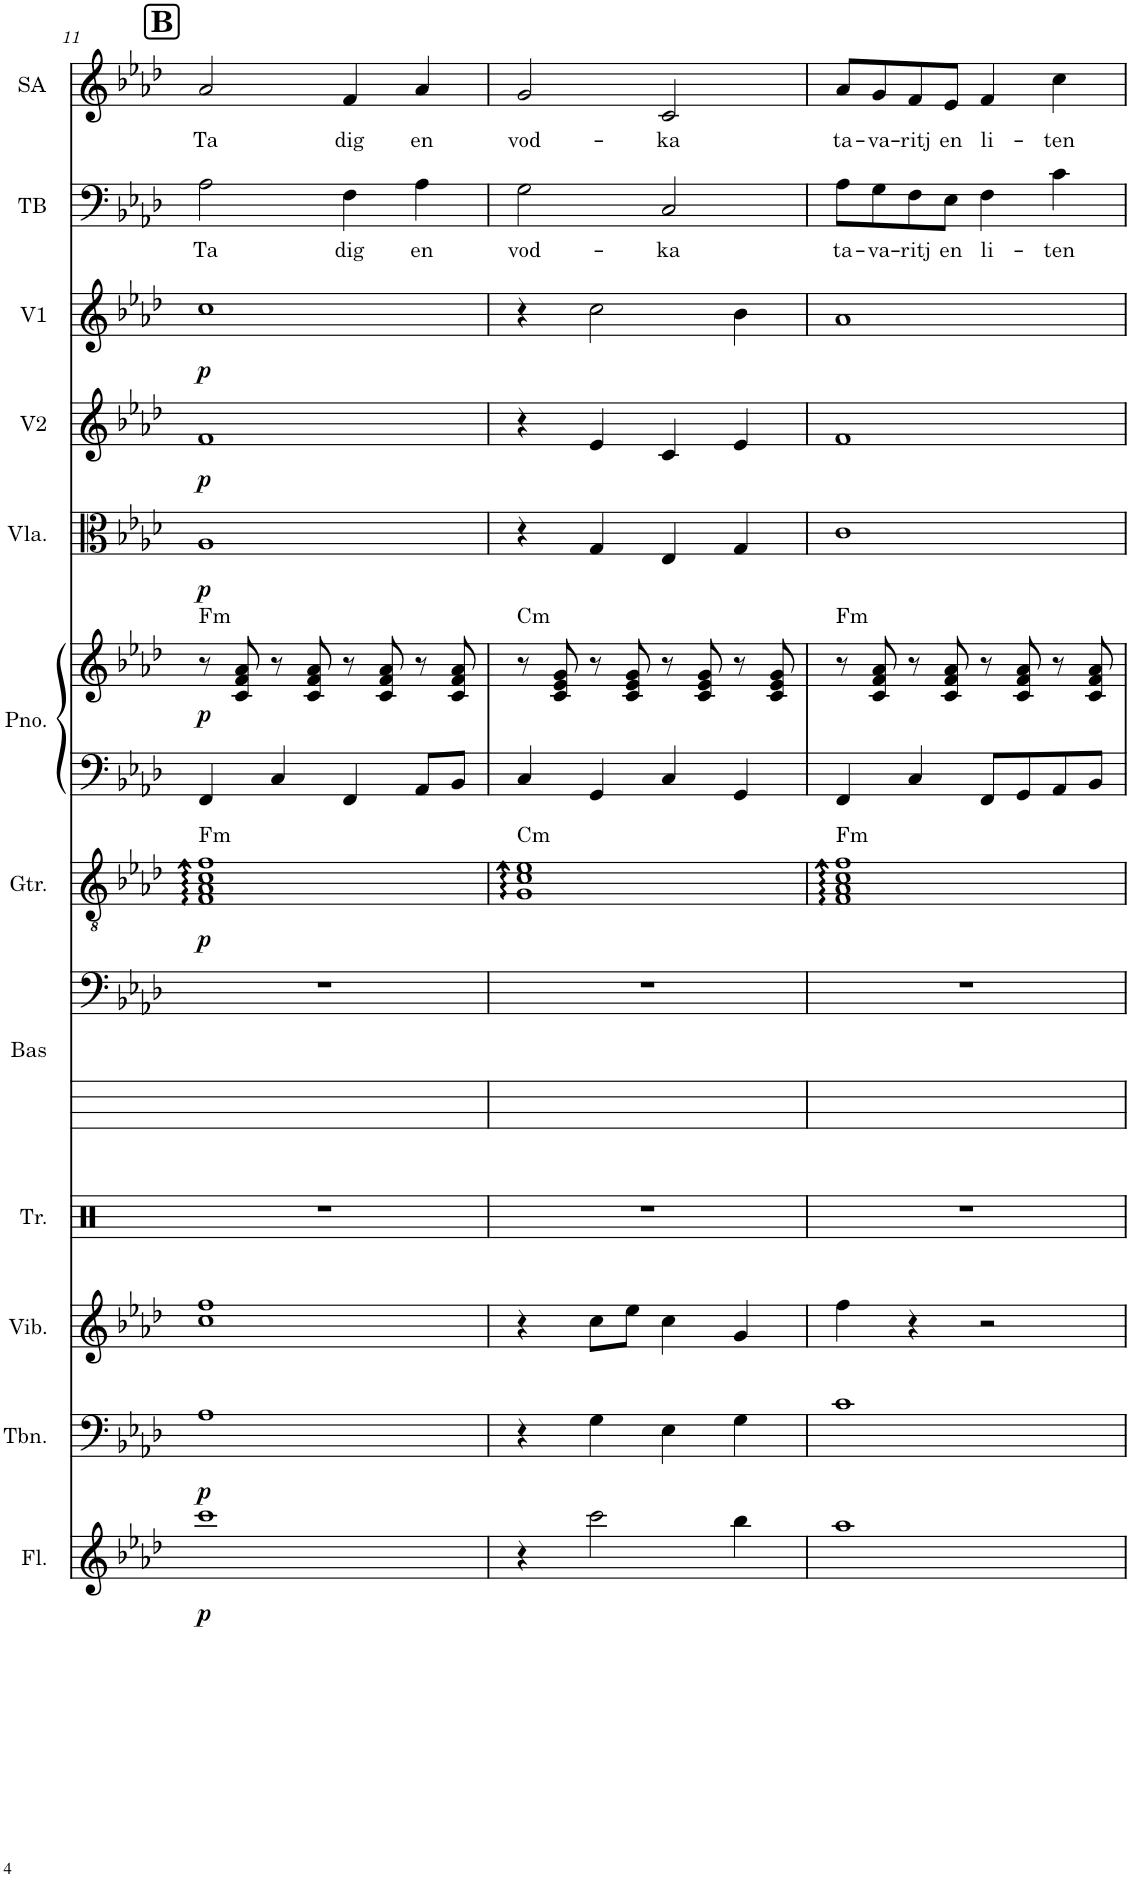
**kern	**dynam	**kern	**dynam	**kern	**kern	**kern	**kern	**kern	**dynam	**kern	**kern	**dynam	**kern	**dynam	**kern	**dynam	**kern	**dynam	**kern	**text	**kern	**text
*part12	*part12	*part11	*part11	*part10	*part9	*part8	*part8	*part7	*part7	*part6	*part6	*part6	*part5	*part5	*part4	*part4	*part3	*part3	*part2	*part2	*part1	*part1
*staff14	*staff14	*staff13	*staff13	*staff12	*staff11	*staff10	*staff9	*staff8	*staff8	*staff7	*staff6	*staff6/7	*staff5	*staff5	*staff4	*staff4	*staff3	*staff3	*staff2	*staff2	*staff1	*staff1
*I"Flute	*	*I"Trombone	*	*I"Vibraphone	*I"Trummor	*I"Bas	*	*I"Gitarr	*	*I"Piano	*	*	*I"Viola	*	*I"Violin 2	*	*I"Violin 1	*	*I"TB	*	*I"SA	*
*I'Fl.	*	*I'Tbn.	*	*I'Vib.	*I'Tr.	*I'Bas	*	*I'Gtr.	*	*I'Pno.	*	*	*I'Vla.	*	*I'V2	*	*I'V1	*	*I'TB	*	*I'SA	*
!!LO:PB:g=z
*clefG2	*	*clefF4	*	*clefG2	*clefX	*	*clefF4	*clefGv2	*	*clefF4	*clefG2	*	*clefC3	*	*clefG2	*	*clefG2	*	*clefF4	*	*clefG2	*
*	*	*	*	*	*	*Trd7c12	*Trd7c12	*	*	*	*	*	*	*	*	*	*	*	*	*	*	*
*k[b-e-a-d-]	*	*k[b-e-a-d-]	*	*k[b-e-a-d-]	*k[]	*k[b-e-a-d-]	*k[b-e-a-d-]	*k[b-e-a-d-]	*	*k[b-e-a-d-]	*k[b-e-a-d-]	*	*k[b-e-a-d-]	*	*k[b-e-a-d-]	*	*k[b-e-a-d-]	*	*k[b-e-a-d-]	*	*k[b-e-a-d-]	*
*M4/4	*	*M4/4	*	*M4/4	*M4/4	*M4/4	*M4/4	*M4/4	*	*M4/4	*M4/4	*	*M4/4	*	*M4/4	*	*M4/4	*	*M4/4	*	*M4/4	*
!!LO:REH:place=s1:a:B:cj:fs=14:t=B
=11	=11	=11	=11	=11	=11	=11	=11	=11	=11	=11	=11	=11	=11	=11	=11	=11	=11	=11	=11	=11	=11	=11
!	!	!	!	!	!	!	!	!	!	!	!LO:TX:a:t=Fm	!	!	!	!	!	!	!	!	!	!	!
!	!	!	!	!	!	!	!	!LO:TX:a:t=Fm	!	!	!	!	!	!	!	!	!	!	!	!	!	!
!	!LO:DY:b	!	!LO:DY:b	!	!	!	!	!	!LO:DY:b	!	!	!LO:DY:b	!	!LO:DY:b	!	!LO:DY:b	!	!LO:DY:b	!	!LO:LY:b	!	!LO:LY:b
1ccc	p	1A-	p	1cc 1ff	1r	1r	1r	1F 1A- 1c 1f	p	4FF/	8r	p	1A-	p	1f	p	1cc	p	2A-\	Ta	2a-/	Ta
.	.	.	.	.	.	.	.	.	.	.	8c/ 8f/ 8a-/	.	.	.	.	.	.	.	.	.	.	.
.	.	.	.	.	.	.	.	.	.	4C/	8r	.	.	.	.	.	.	.	.	.	.	.
.	.	.	.	.	.	.	.	.	.	.	8c/ 8f/ 8a-/	.	.	.	.	.	.	.	.	.	.	.
!	!	!	!	!	!	!	!	!	!	!	!	!	!	!	!	!	!	!	!	!LO:LY:b	!	!LO:LY:b
.	.	.	.	.	.	.	.	.	.	4FF/	8r	.	.	.	.	.	.	.	4F\	dig	4f/	dig
.	.	.	.	.	.	.	.	.	.	.	8c/ 8f/ 8a-/	.	.	.	.	.	.	.	.	.	.	.
!	!	!	!	!	!	!	!	!	!	!	!	!	!	!	!	!	!	!	!	!LO:LY:b	!	!LO:LY:b
.	.	.	.	.	.	.	.	.	.	8AA-/L	8r	.	.	.	.	.	.	.	4A-\	en	4a-/	en
.	.	.	.	.	.	.	.	.	.	8BB-/J	8c/ 8f/ 8a-/	.	.	.	.	.	.	.	.	.	.	.
=12	=12	=12	=12	=12	=12	=12	=12	=12	=12	=12	=12	=12	=12	=12	=12	=12	=12	=12	=12	=12	=12	=12
!	!	!	!	!	!	!	!	!	!	!	!LO:TX:a:t=Cm	!	!	!	!	!	!	!	!	!	!	!
!	!	!	!	!	!	!	!	!LO:TX:a:t=Cm	!	!	!	!	!	!	!	!	!	!	!	!	!	!
!	!	!	!	!	!	!	!	!	!	!	!	!	!	!	!	!	!	!	!	!LO:LY:b	!	!LO:LY:b
4r	.	4r	.	4r	1r	1r	1r	1G 1c 1e-	.	4C/	8r	.	4r	.	4r	.	4r	.	2G\	vod-	2g/	vod-
.	.	.	.	.	.	.	.	.	.	.	8c/ 8e-/ 8g/	.	.	.	.	.	.	.	.	.	.	.
2ccc\	.	4G\	.	8cc\L	.	.	.	.	.	4GG/	8r	.	4G/	.	4e-/	.	2cc\	.	.	.	.	.
.	.	.	.	8ee-\J	.	.	.	.	.	.	8c/ 8e-/ 8g/	.	.	.	.	.	.	.	.	.	.	.
!	!	!	!	!	!	!	!	!	!	!	!	!	!	!	!	!	!	!	!	!LO:LY:b	!	!LO:LY:b
.	.	4E-\	.	4cc\	.	.	.	.	.	4C/	8r	.	4E-/	.	4c/	.	.	.	2C/	-ka	2c/	-ka
.	.	.	.	.	.	.	.	.	.	.	8c/ 8e-/ 8g/	.	.	.	.	.	.	.	.	.	.	.
4bb-\	.	4G\	.	4g/	.	.	.	.	.	4GG/	8r	.	4G/	.	4e-/	.	4b-\	.	.	.	.	.
.	.	.	.	.	.	.	.	.	.	.	8c/ 8e-/ 8g/	.	.	.	.	.	.	.	.	.	.	.
=13	=13	=13	=13	=13	=13	=13	=13	=13	=13	=13	=13	=13	=13	=13	=13	=13	=13	=13	=13	=13	=13	=13
!	!	!	!	!	!	!	!	!	!	!	!LO:TX:a:t=Fm	!	!	!	!	!	!	!	!	!	!	!
!	!	!	!	!	!	!	!	!LO:TX:a:t=Fm	!	!	!	!	!	!	!	!	!	!	!	!	!	!
!	!	!	!	!	!	!	!	!	!	!	!	!	!	!	!	!	!	!	!	!LO:LY:b	!	!LO:LY:b
1aa-	.	1c	.	4ff\	1r	1r	1r	1F 1A- 1c 1f	.	4FF/	8r	.	1c	.	1f	.	1a-	.	8A-\L	ta-	8a-/L	ta-
!	!	!	!	!	!	!	!	!	!	!	!	!	!	!	!	!	!	!	!	!LO:LY:b	!	!LO:LY:b
.	.	.	.	.	.	.	.	.	.	.	8c/ 8f/ 8a-/	.	.	.	.	.	.	.	8G\	-va-	8g/	-va-
!	!	!	!	!	!	!	!	!	!	!	!	!	!	!	!	!	!	!	!	!LO:LY:b	!	!LO:LY:b
.	.	.	.	4r	.	.	.	.	.	4C/	8r	.	.	.	.	.	.	.	8F\	-ritj	8f/	-ritj
!	!	!	!	!	!	!	!	!	!	!	!	!	!	!	!	!	!	!	!	!LO:LY:b	!	!LO:LY:b
.	.	.	.	.	.	.	.	.	.	.	8c/ 8f/ 8a-/	.	.	.	.	.	.	.	8E-\J	en	8e-/J	en
!	!	!	!	!	!	!	!	!	!	!	!	!	!	!	!	!	!	!	!	!LO:LY:b	!	!LO:LY:b
.	.	.	.	2r	.	.	.	.	.	8FF/L	8r	.	.	.	.	.	.	.	4F\	li-	4f/	li-
.	.	.	.	.	.	.	.	.	.	8GG/	8c/ 8f/ 8a-/	.	.	.	.	.	.	.	.	.	.	.
!	!	!	!	!	!	!	!	!	!	!	!	!	!	!	!	!	!	!	!	!LO:LY:b	!	!LO:LY:b
.	.	.	.	.	.	.	.	.	.	8AA-/	8r	.	.	.	.	.	.	.	4c\	-ten	4cc\	-ten
.	.	.	.	.	.	.	.	.	.	8BB-/J	8c/ 8f/ 8a-/	.	.	.	.	.	.	.	.	.	.	.
=	=	=	=	=	=	=	=	=	=	=	=	=	=	=	=	=	=	=	=	=	=	=
*-	*-	*-	*-	*-	*-	*-	*-	*-	*-	*-	*-	*-	*-	*-	*-	*-	*-	*-	*-	*-	*-	*-
